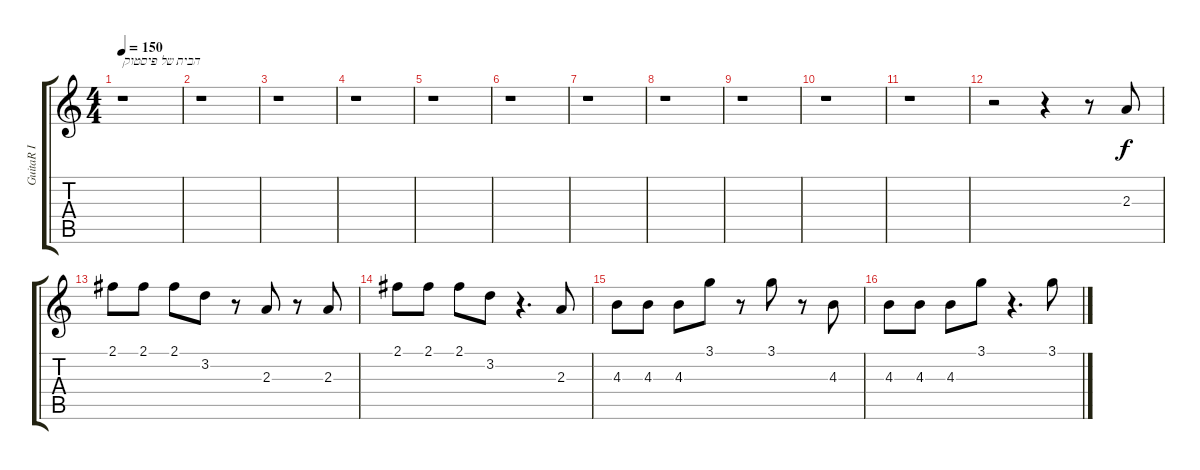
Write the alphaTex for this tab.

\track ("GuitaR I" "GuitaR I") {instrument distortionguitar}
\staff {score tabs}
\tuning (E4 B3 G3 D3 A2 E2) {hide}
\ts (4 4)
\tempo 150
\clef g2
\ks c
r.1{txt "הבית של פיסטוק" dy f instrument distortionguitar} |
r.1 |
r.1 |
r.1 |
r.1 |
r.1 |
r.1 |
r.1 |
r.1 |
r.1 |
r.1 |
r.2 r.4 r.8 2.3.8{instrument overdrivenguitar} |
2.1.8 2.1.8 2.1.8 3.2.8 r.8 2.3.8 r.8 2.3.8 |
2.1.8 2.1.8 2.1.8 3.2.8 r.4{d} 2.3.8 |
4.3.8 4.3.8 4.3.8 3.1.8 r.8 3.1.8 r.8 4.3.8 |
4.3.8 4.3.8 4.3.8 3.1.8 r.4{d} 3.1.8
